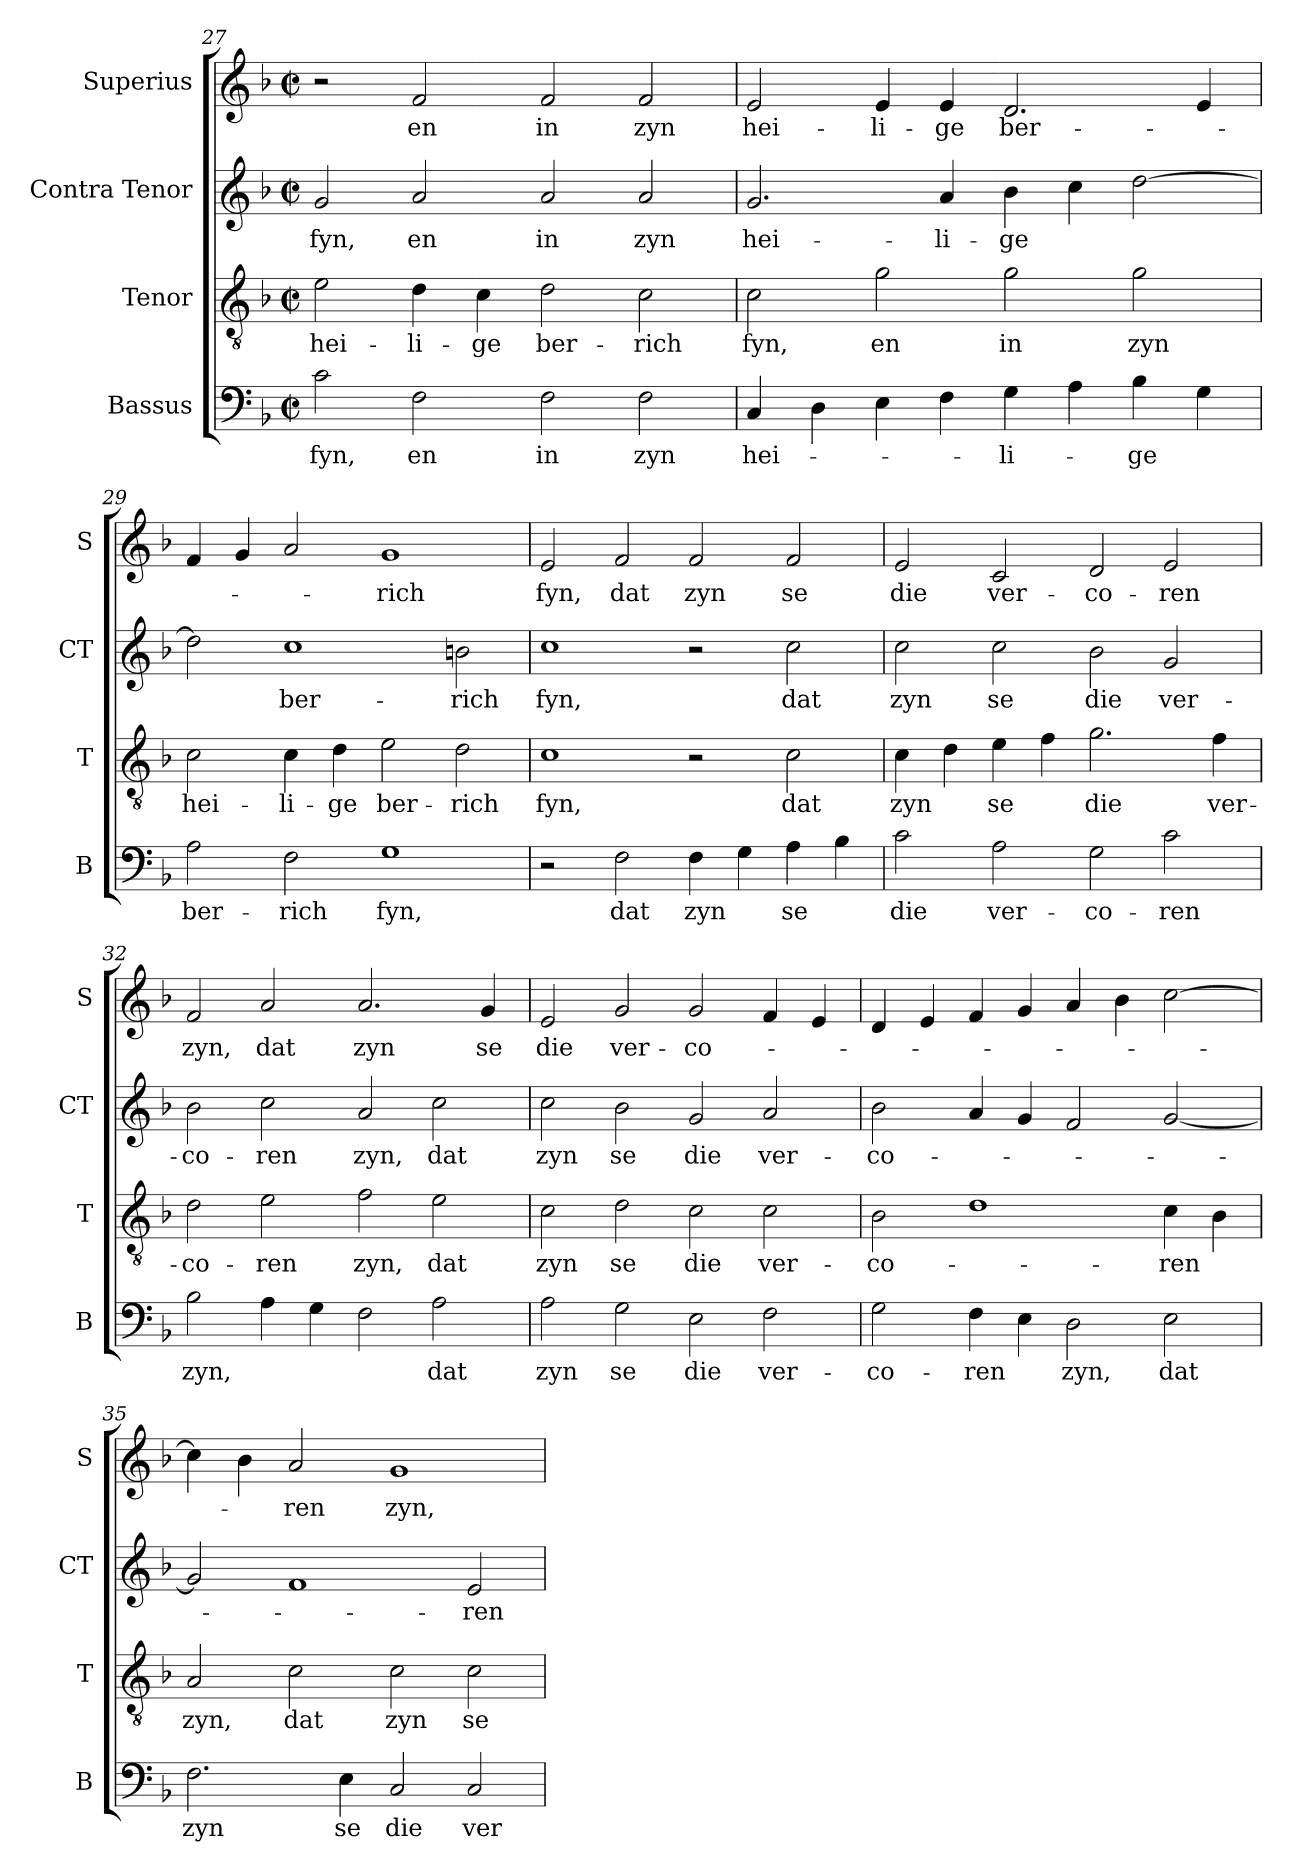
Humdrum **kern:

**kern	**text	**kern	**text	**kern	**text	**kern	**text
*part4	*part4	*part3	*part3	*part2	*part2	*part1	*part1
*staff4	*staff4	*staff3	*staff3	*staff2	*staff2	*staff1	*staff1
*I"Bassus	*	*I"Tenor	*	*I"Contra Tenor	*	*I"Superius	*
*I'B	*	*I'T	*	*I'CT	*	*I'S	*
*clefF4	*	*clefGv2	*	*clefG2	*	*clefG2	*
*k[b-]	*	*k[b-]	*	*k[b-]	*	*k[b-]	*
*F:	*	*F:	*	*F:	*	*F:	*
*M2/2	*	*M2/2	*	*M2/2	*	*M2/2	*
*met(c|)	*	*met(c|)	*	*met(c|)	*	*met(c|)	*
=27	=27	=27	=27	=27	=27	=27	=27
!	!LO:LY:b	!	!LO:LY:b	!	!LO:LY:b	!	!
2c\	fyn,	2e\	hei-	2g/	fyn,	2r	.
!	!LO:LY:b	!	!LO:LY:b	!	!LO:LY:b	!	!LO:LY:b
2F\	en	4d\	-li-	2a/	en	2f/	en
!	!	!	!LO:LY:b	!	!	!	!
.	.	4c\	-ge	.	.	.	.
!	!LO:LY:b	!	!LO:LY:b	!	!LO:LY:b	!	!LO:LY:b
2F\	in	2d\	ber-	2a/	in	2f/	in
!	!LO:LY:b	!	!LO:LY:b	!	!LO:LY:b	!	!LO:LY:b
2F\	zyn	2c\	-rich	2a/	zyn	2f/	zyn
=28	=28	=28	=28	=28	=28	=28	=28
!	!LO:LY:b	!	!LO:LY:b	!	!LO:LY:b	!	!LO:LY:b
4C/	hei-	2c\	fyn,	2.g/	hei-	2e/	hei-
4D\	.	.	.	.	.	.	.
!	!	!	!LO:LY:b	!	!	!	!LO:LY:b
4E\	.	2g\	en	.	.	4e/	-li-
!	!	!	!	!	!LO:LY:b	!	!LO:LY:b
4F\	.	.	.	4a/	-li-	4e/	-ge
!	!LO:LY:b	!	!LO:LY:b	!	!LO:LY:b	!	!LO:LY:b
4G\	-li-	2g\	in	4b-\	-ge	2.d/	ber-
4A\	.	.	.	4cc\	.	.	.
!	!LO:LY:b	!	!LO:LY:b	!	!	!	!
4B-\	-ge	2g\	zyn	[2dd\	.	.	.
4G\	.	.	.	.	.	4e/	.
=29	=29	=29	=29	=29	=29	=29	=29
!	!LO:LY:b	!	!LO:LY:b	!	!	!	!
2A\	ber-	2c\	hei-	2dd\]	.	4f/	.
.	.	.	.	.	.	4g/	.
!	!LO:LY:b	!	!LO:LY:b	!	!LO:LY:b	!	!
2F\	-rich	4c\	-li-	1cc	ber-	2a/	.
!	!	!	!LO:LY:b	!	!	!	!
.	.	4d\	-ge	.	.	.	.
!	!LO:LY:b	!	!LO:LY:b	!	!	!	!LO:LY:b
1G	fyn,	2e\	ber-	.	.	1g	-rich
!	!	!	!LO:LY:b	!	!LO:LY:b	!	!
.	.	2d\	-rich	2bn\	-rich	.	.
=30	=30	=30	=30	=30	=30	=30	=30
!	!	!	!LO:LY:b	!	!LO:LY:b	!	!LO:LY:b
2r	.	1c	fyn,	1cc	fyn,	2e/	fyn,
!	!LO:LY:b	!	!	!	!	!	!LO:LY:b
2F\	dat	.	.	.	.	2f/	dat
!	!LO:LY:b	!	!	!	!	!	!LO:LY:b
4F\	zyn	2r	.	2r	.	2f/	zyn
4G\	.	.	.	.	.	.	.
!	!LO:LY:b	!	!LO:LY:b	!	!LO:LY:b	!	!LO:LY:b
4A\	se	2c\	dat	2cc\	dat	2f/	se
4B-\	.	.	.	.	.	.	.
!!LO:LB:g=z
=31	=31	=31	=31	=31	=31	=31	=31
!	!LO:LY:b	!	!LO:LY:b	!	!LO:LY:b	!	!LO:LY:b
2c\	die	4c\	zyn	2cc\	zyn	2e/	die
.	.	4d\	.	.	.	.	.
!	!LO:LY:b	!	!LO:LY:b	!	!LO:LY:b	!	!LO:LY:b
2A\	ver-	4e\	se	2cc\	se	2c/	ver-
.	.	4f\	.	.	.	.	.
!	!LO:LY:b	!	!LO:LY:b	!	!LO:LY:b	!	!LO:LY:b
2G\	-co-	2.g\	die	2b-\	die	2d/	-co-
!	!LO:LY:b	!	!	!	!LO:LY:b	!	!LO:LY:b
2c\	-ren	.	.	2g/	ver-	2e/	-ren
!	!	!	!LO:LY:b	!	!	!	!
.	.	4f\	ver-	.	.	.	.
=32	=32	=32	=32	=32	=32	=32	=32
!	!LO:LY:b	!	!LO:LY:b	!	!LO:LY:b	!	!LO:LY:b
2B-\	zyn,	2d\	-co-	2b-\	-co-	2f/	zyn,
!	!	!	!LO:LY:b	!	!LO:LY:b	!	!LO:LY:b
4A\	.	2e\	-ren	2cc\	-ren	2a/	dat
4G\	.	.	.	.	.	.	.
!	!	!	!LO:LY:b	!	!LO:LY:b	!	!LO:LY:b
2F\	.	2f\	zyn,	2a/	zyn,	2.a/	zyn
!	!LO:LY:b	!	!LO:LY:b	!	!LO:LY:b	!	!
2A\	dat	2e\	dat	2cc\	dat	.	.
!	!	!	!	!	!	!	!LO:LY:b
.	.	.	.	.	.	4g/	se
=33	=33	=33	=33	=33	=33	=33	=33
!	!LO:LY:b	!	!LO:LY:b	!	!LO:LY:b	!	!LO:LY:b
2A\	zyn	2c\	zyn	2cc\	zyn	2e/	die
!	!LO:LY:b	!	!LO:LY:b	!	!LO:LY:b	!	!LO:LY:b
2G\	se	2d\	se	2b-\	se	2g/	ver-
!	!LO:LY:b	!	!LO:LY:b	!	!LO:LY:b	!	!LO:LY:b
2E\	die	2c\	die	2g/	die	2g/	-co-
!	!LO:LY:b	!	!LO:LY:b	!	!LO:LY:b	!	!
2F\	ver-	2c\	ver-	2a/	ver-	4f/	.
.	.	.	.	.	.	4e/	.
=34	=34	=34	=34	=34	=34	=34	=34
!	!LO:LY:b	!	!LO:LY:b	!	!LO:LY:b	!	!
2G\	-co-	2B-\	-co-	2b-\	-co-	4d/	.
.	.	.	.	.	.	4e/	.
!	!LO:LY:b	!	!	!	!	!	!
4F\	-ren	1d	.	4a/	.	4f/	.
4E\	.	.	.	4g/	.	4g/	.
!	!LO:LY:b	!	!	!	!	!	!
2D\	zyn,	.	.	2f/	.	4a/	.
.	.	.	.	.	.	4b-\	.
!	!LO:LY:b	!	!LO:LY:b	!	!	!	!
2E\	dat	4c\	-ren	[2g/	.	[2cc\	.
.	.	4B-\	.	.	.	.	.
=35	=35	=35	=35	=35	=35	=35	=35
!	!LO:LY:b	!	!LO:LY:b	!	!	!	!
2.F\	zyn	2A/	zyn,	2g/]	.	4cc\]	.
.	.	.	.	.	.	4b-\	.
!	!	!	!LO:LY:b	!	!	!	!LO:LY:b
.	.	2c\	dat	1f	.	2a/	-ren
!	!LO:LY:b	!	!	!	!	!	!
4E\	se	.	.	.	.	.	.
!	!LO:LY:b	!	!LO:LY:b	!	!	!	!LO:LY:b
2C/	die	2c\	zyn	.	.	1g	zyn,
!	!LO:LY:b	!	!LO:LY:b	!	!LO:LY:b	!	!
2C/	ver-	2c\	se	2e/	-ren	.	.
=	=	=	=	=	=	=	=
*-	*-	*-	*-	*-	*-	*-	*-
